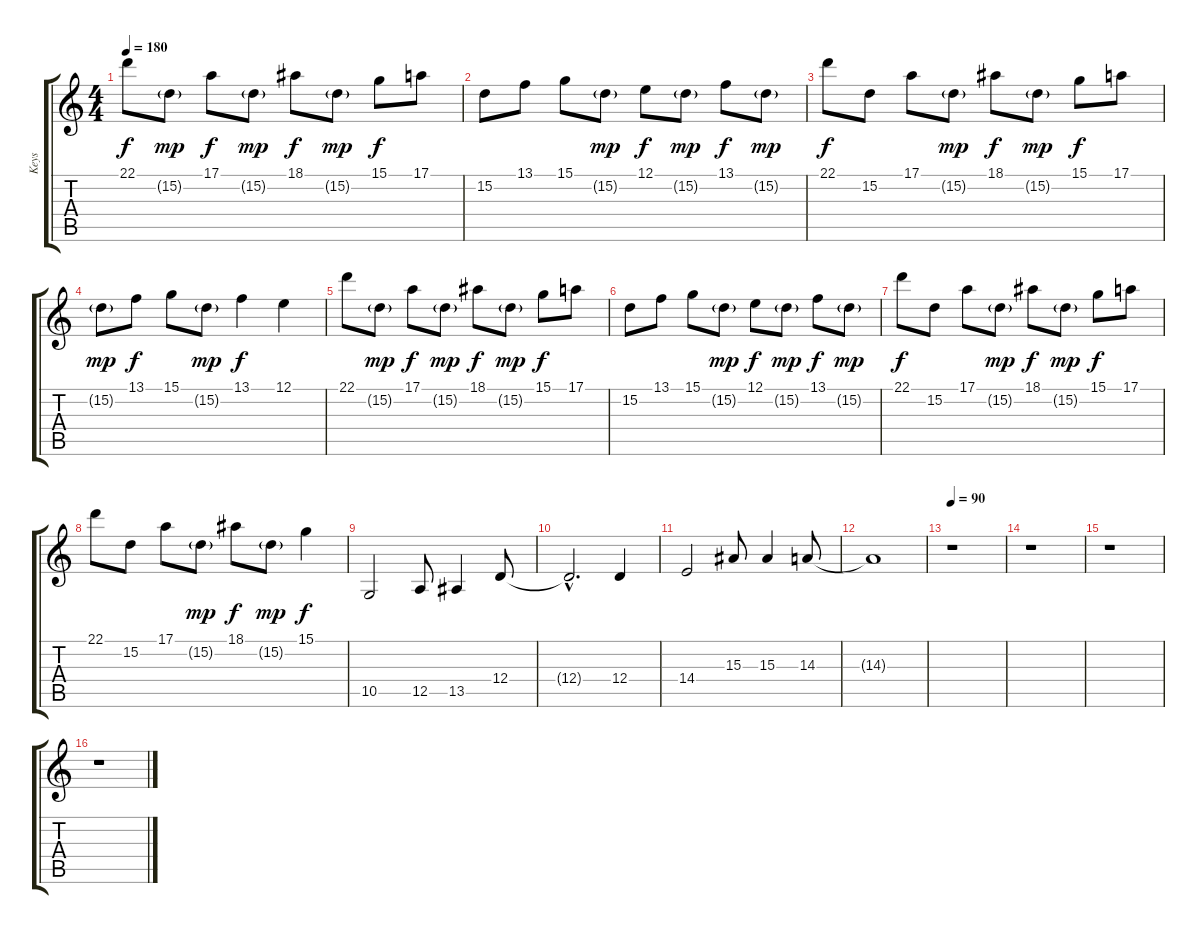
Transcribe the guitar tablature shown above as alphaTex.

\track ("Keys" "Keys") {instrument synthstrings2}
\staff {score tabs}
\tuning (E4 B3 G3 D3 A2 E2) {hide}
\ts (4 4)
\tempo 180
\clef g2
\ks c
22.1.8{dy f} 15.2{g}.8{dy mp} 17.1.8{dy f} 15.2{g}.8{dy mp} 18.1.8{dy f} 15.2{g}.8{dy mp} 15.1.8{dy f} 17.1.8 |
15.2.8 13.1.8 15.1.8 15.2{g}.8{dy mp} 12.1.8{dy f} 15.2{g}.8{dy mp} 13.1.8{dy f} 15.2{g}.8{dy mp} |
22.1.8{dy f} 15.2.8 17.1.8 15.2{g}.8{dy mp} 18.1.8{dy f} 15.2{g}.8{dy mp} 15.1.8{dy f} 17.1.8 |
15.2{g}.8{dy mp} 13.1.8{dy f} 15.1.8 15.2{g}.8{dy mp} 13.1.4{dy f} 12.1.4 |
22.1.8 15.2{g}.8{dy mp} 17.1.8{dy f} 15.2{g}.8{dy mp} 18.1.8{dy f} 15.2{g}.8{dy mp} 15.1.8{dy f} 17.1.8 |
15.2.8 13.1.8 15.1.8 15.2{g}.8{dy mp} 12.1.8{dy f} 15.2{g}.8{dy mp} 13.1.8{dy f} 15.2{g}.8{dy mp} |
22.1.8{dy f} 15.2.8 17.1.8 15.2{g}.8{dy mp} 18.1.8{dy f} 15.2{g}.8{dy mp} 15.1.8{dy f} 17.1.8 |
22.1.8 15.2.8 17.1.8 15.2{g}.8{dy mp} 18.1.8{dy f} 15.2{g}.8{dy mp} 15.1.4{dy f} |
10.5.2 12.5.8 13.5.4 12.4.8 |
12.4{hac t}.2{d} 12.4.4 |
14.4.2 15.3.8 15.3.4 14.3.8 |
14.3{t}.1 |
\tempo 90
r.1 |
r.1 |
r.1 |
r.1
